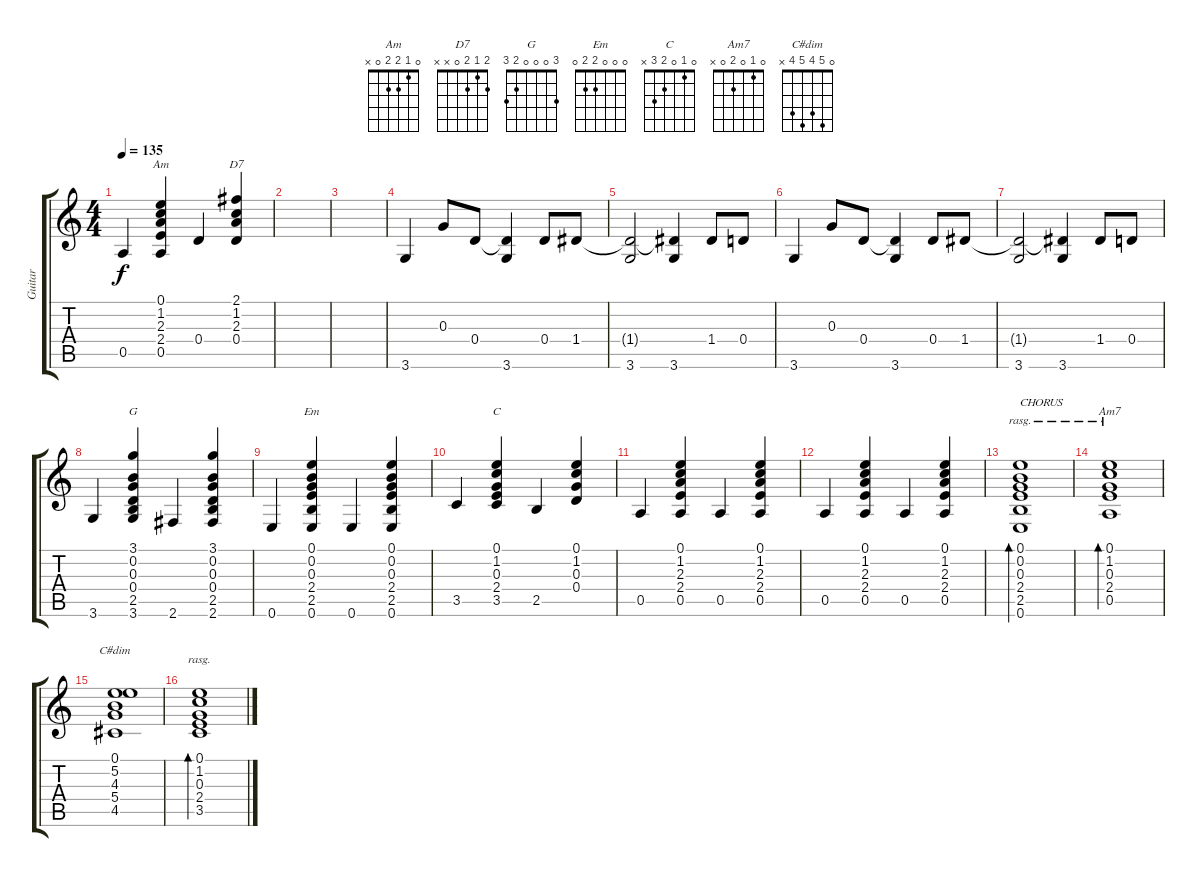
\track ("Guitar" "Guitar") {instrument acousticguitarsteel}
\staff {score tabs}
\tuning (E4 B3 G3 D3 A2 E2) {hide}
\chord ("Am" 0 1 2 2 0 x)
\chord ("D7" 2 1 2 0 x x)
\chord ("G" 3 0 0 0 2 3)
\chord ("Em" 0 0 0 2 2 0)
\chord ("C" 0 1 0 2 3 x)
\chord ("Am7" 0 1 0 2 0 x)
\chord ("C#dim" 0 5 4 5 4 x)
\ts (4 4)
\tempo 135
\clef g2
\ks c
0.5.4{dy f} (0.1 1.2 2.3 2.4 0.5).4{ch "Am"} 0.4.4 (2.1 1.2 2.3 0.4).4{ch "D7"} |
|
|
3.6.4 0.3.8 0.4.8 (0.4{t} 3.6).4 0.4.8 1.4.8 |
(1.4{t} 3.6).2 (1.4{t} 3.6).4 1.4.8 0.4.8 |
3.6.4 0.3.8 0.4.8 (0.4{t} 3.6).4 0.4.8 1.4.8 |
(1.4{t} 3.6).2 (1.4{t} 3.6).4 1.4.8 0.4.8 |
3.6.4 (3.1 0.2 0.3 0.4 2.5 3.6).4{ch "G"} 2.6.4 (3.1 0.2 0.3 0.4 2.5 2.6).4 |
0.6.4 (0.1 0.2 0.3 2.4 2.5 0.6).4{ch "Em"} 0.6.4 (0.1 0.2 0.3 2.4 2.5 0.6).4 |
3.5.4 (0.1 1.2 0.3 2.4 3.5).4{ch "C"} 2.5.4 (0.1 1.2 0.3 0.4).4 |
0.5.4 (0.1 1.2 2.3 2.4 0.5).4 0.5.4 (0.1 1.2 2.3 2.4 0.5).4 |
0.5.4 (0.1 1.2 2.3 2.4 0.5).4 0.5.4 (0.1 1.2 2.3 2.4 0.5).4 |
(0.1 0.2 0.3 2.4 2.5 0.6).1{bd 60 rasg ii txt "CHORUS"} |
(0.1 1.2 0.3 2.4 0.5).1{bd 60 ch "Am7" rasg ii} |
(0.1 5.2 4.3 5.4 4.5).1{ch "C#dim"} |
(0.1 1.2 0.3 2.4 3.5).1{bd 60 rasg ii}
